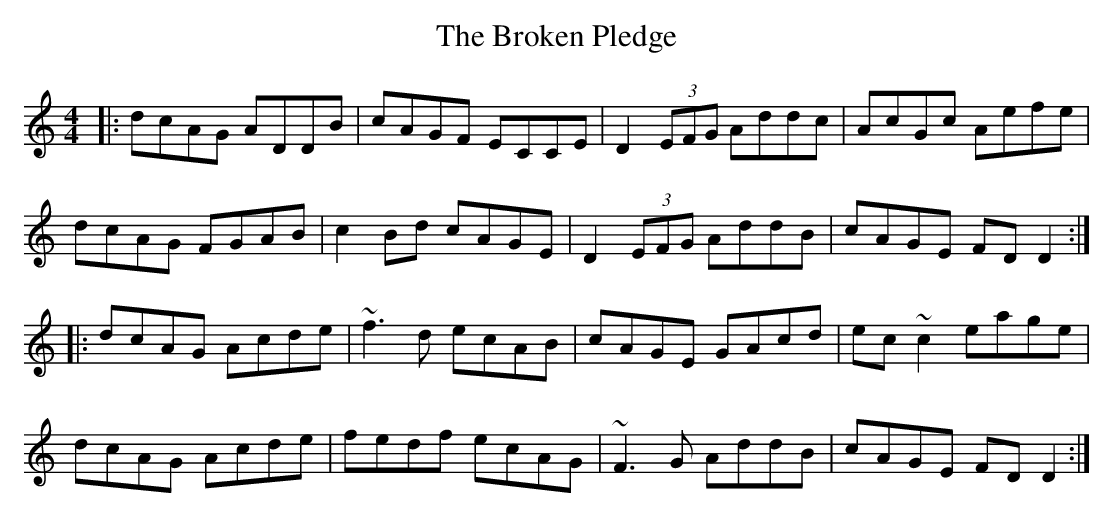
X:1
T: The Broken Pledge
M: 4/4
L: 1/8
K: Ddor
|:dcAG ADDB|cAGF ECCE|D2 (3EFG Addc|AcGc Aefe|
dcAG FGAB|c2Bd cAGE|D2 (3EFG AddB|cAGE FDD2:|
|:dcAG Acde|~f3d ecAB|cAGE GAcd|ec~c2 eage|
dcAG Acde|fedf ecAG|~F3G AddB|cAGE FDD2:|
